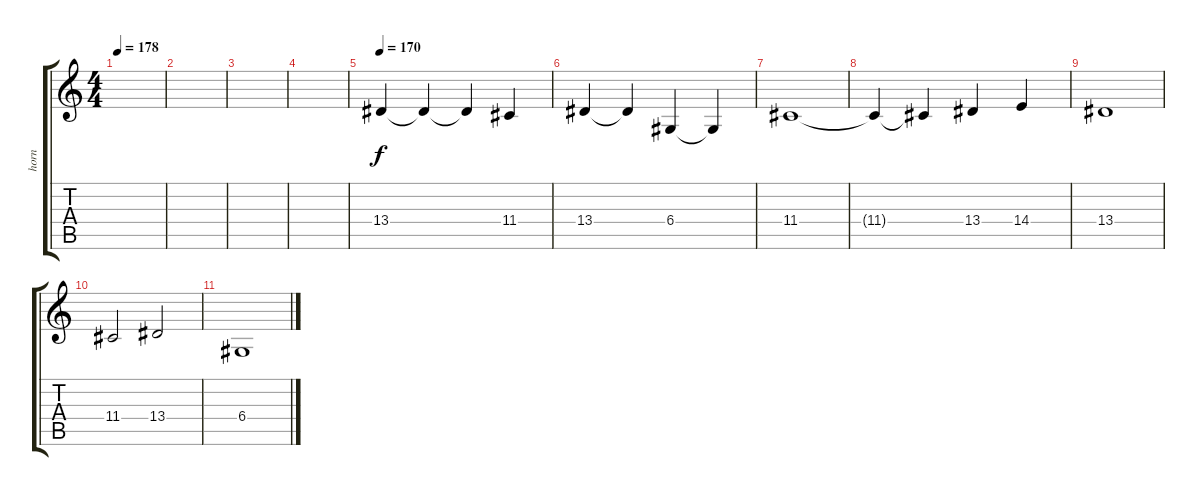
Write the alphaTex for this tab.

\track ("horn" "horn") {instrument frenchhorn}
\staff {score tabs}
\tuning (E4 B3 G3 D3 A2 E2) {hide}
\ts (4 4)
\tempo 178
\clef g2
\ks c
|
|
|
|
\tempo 170
13.4.4 13.4{t}.4 13.4{t}.4 11.4.4 |
13.4.4 13.4{t}.4 6.4.4 6.4{t}.4 |
11.4.1 |
11.4{t}.4 11.4{t}.4 13.4.4 14.4.4 |
13.4.1 |
11.4.2 13.4.2 |
6.4.1
